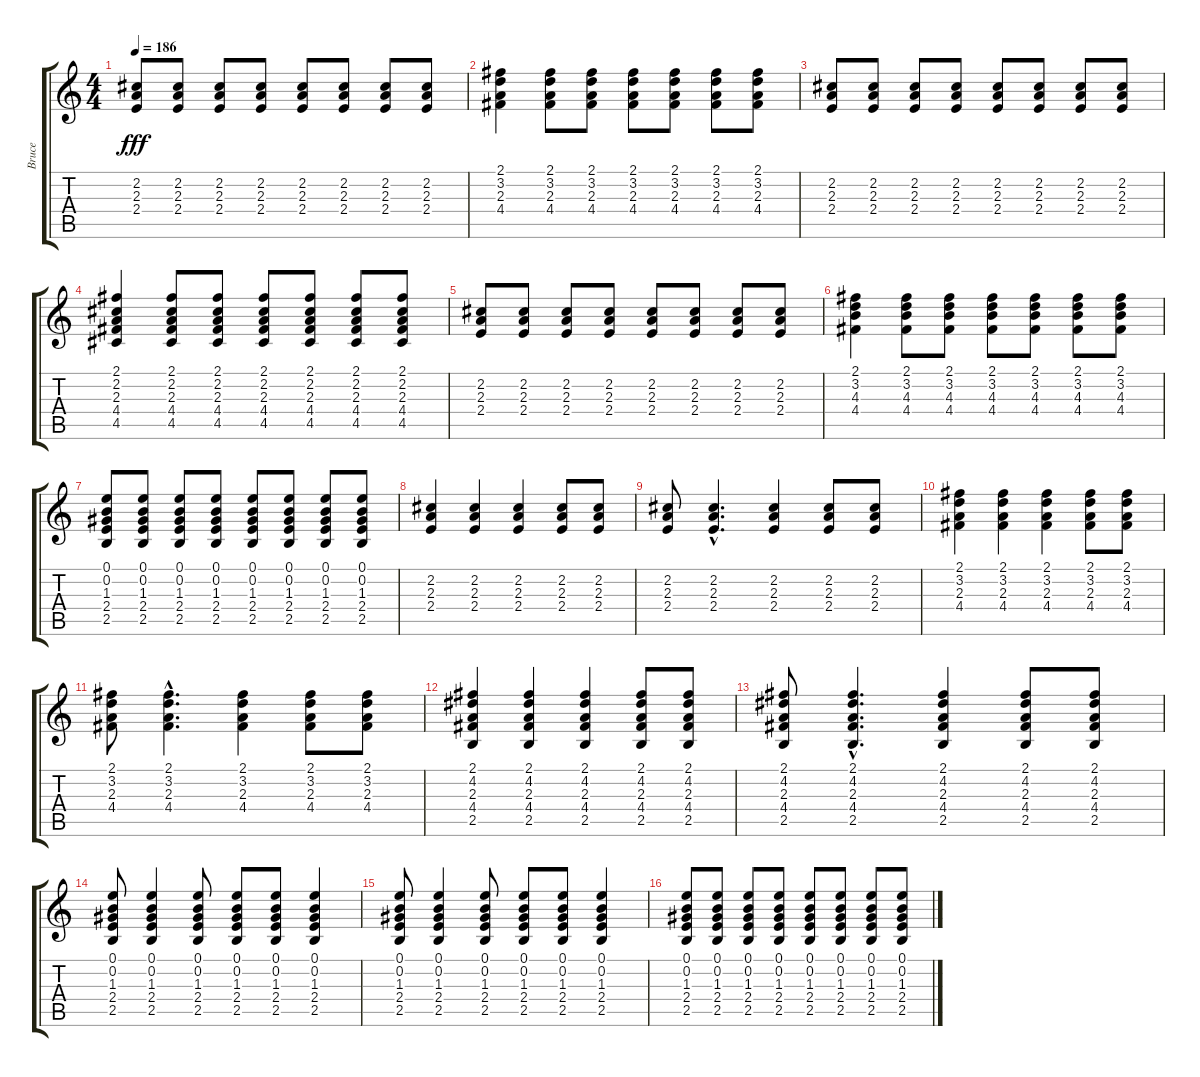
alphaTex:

\track ("Bruce" "Bruce") {instrument acousticguitarsteel}
\staff {score tabs}
\tuning (E4 B3 G3 D3 A2 E2) {hide}
\ts (4 4)
\tempo 186
\clef g2
\ks c
(2.2 2.3 2.4).8{dy fff} (2.2 2.3 2.4).8 (2.2 2.3 2.4).8 (2.2 2.3 2.4).8 (2.2 2.3 2.4).8 (2.2 2.3 2.4).8 (2.2 2.3 2.4).8 (2.2 2.3 2.4).8 |
(2.1 3.2 2.3 4.4).4 (2.1 3.2 2.3 4.4).8 (2.1 3.2 2.3 4.4).8 (2.1 3.2 2.3 4.4).8 (2.1 3.2 2.3 4.4).8 (2.1 3.2 2.3 4.4).8 (2.1 3.2 2.3 4.4).8 |
(2.2 2.3 2.4).8 (2.2 2.3 2.4).8 (2.2 2.3 2.4).8 (2.2 2.3 2.4).8 (2.2 2.3 2.4).8 (2.2 2.3 2.4).8 (2.2 2.3 2.4).8 (2.2 2.3 2.4).8 |
(2.1 2.2 2.3 4.4 4.5).4 (2.1 2.2 2.3 4.4 4.5).8 (2.1 2.2 2.3 4.4 4.5).8 (2.1 2.2 2.3 4.4 4.5).8 (2.1 2.2 2.3 4.4 4.5).8 (2.1 2.2 2.3 4.4 4.5).8 (2.1 2.2 2.3 4.4 4.5).8 |
(2.2 2.3 2.4).8 (2.2 2.3 2.4).8 (2.2 2.3 2.4).8 (2.2 2.3 2.4).8 (2.2 2.3 2.4).8 (2.2 2.3 2.4).8 (2.2 2.3 2.4).8 (2.2 2.3 2.4).8 |
(2.1 3.2 4.3 4.4).4 (2.1 3.2 4.3 4.4).8 (2.1 3.2 4.3 4.4).8 (2.1 3.2 4.3 4.4).8 (2.1 3.2 4.3 4.4).8 (2.1 3.2 4.3 4.4).8 (2.1 3.2 4.3 4.4).8 |
(0.1 0.2 1.3 2.4 2.5).8 (0.1 0.2 1.3 2.4 2.5).8 (0.1 0.2 1.3 2.4 2.5).8 (0.1 0.2 1.3 2.4 2.5).8 (0.1 0.2 1.3 2.4 2.5).8 (0.1 0.2 1.3 2.4 2.5).8 (0.1 0.2 1.3 2.4 2.5).8 (0.1 0.2 1.3 2.4 2.5).8 |
(2.2 2.3 2.4).4 (2.2 2.3 2.4).4 (2.2 2.3 2.4).4 (2.2 2.3 2.4).8 (2.2 2.3 2.4).8 |
(2.2 2.3 2.4).8 (2.2{hac} 2.3{hac} 2.4{hac}).4{d} (2.2 2.3 2.4).4 (2.2 2.3 2.4).8 (2.2 2.3 2.4).8 |
(2.1 3.2 2.3 4.4).4 (2.1 3.2 2.3 4.4).4 (2.1 3.2 2.3 4.4).4 (2.1 3.2 2.3 4.4).8 (2.1 3.2 2.3 4.4).8 |
(2.1 3.2 2.3 4.4).8 (2.1{hac} 3.2{hac} 2.3{hac} 4.4{hac}).4{d} (2.1 3.2 2.3 4.4).4 (2.1 3.2 2.3 4.4).8 (2.1 3.2 2.3 4.4).8 |
(2.1 4.2 2.3 4.4 2.5).4 (2.1 4.2 2.3 4.4 2.5).4 (2.1 4.2 2.3 4.4 2.5).4 (2.1 4.2 2.3 4.4 2.5).8 (2.1 4.2 2.3 4.4 2.5).8 |
(2.1 4.2 2.3 4.4 2.5).8 (2.1{hac} 4.2{hac} 2.3{hac} 4.4{hac} 2.5{hac}).4{d} (2.1 4.2 2.3 4.4 2.5).4 (2.1 4.2 2.3 4.4 2.5).8 (2.1 4.2 2.3 4.4 2.5).8 |
(0.1 0.2 1.3 2.4 2.5).8 (0.1 0.2 1.3 2.4 2.5).4 (0.1 0.2 1.3 2.4 2.5).8 (0.1 0.2 1.3 2.4 2.5).8 (0.1 0.2 1.3 2.4 2.5).8 (0.1 0.2 1.3 2.4 2.5).4 |
(0.1 0.2 1.3 2.4 2.5).8 (0.1 0.2 1.3 2.4 2.5).4 (0.1 0.2 1.3 2.4 2.5).8 (0.1 0.2 1.3 2.4 2.5).8 (0.1 0.2 1.3 2.4 2.5).8 (0.1 0.2 1.3 2.4 2.5).4 |
(0.1 0.2 1.3 2.4 2.5).8 (0.1 0.2 1.3 2.4 2.5).8 (0.1 0.2 1.3 2.4 2.5).8 (0.1 0.2 1.3 2.4 2.5).8 (0.1 0.2 1.3 2.4 2.5).8 (0.1 0.2 1.3 2.4 2.5).8 (0.1 0.2 1.3 2.4 2.5).8 (0.1 0.2 1.3 2.4 2.5).8
